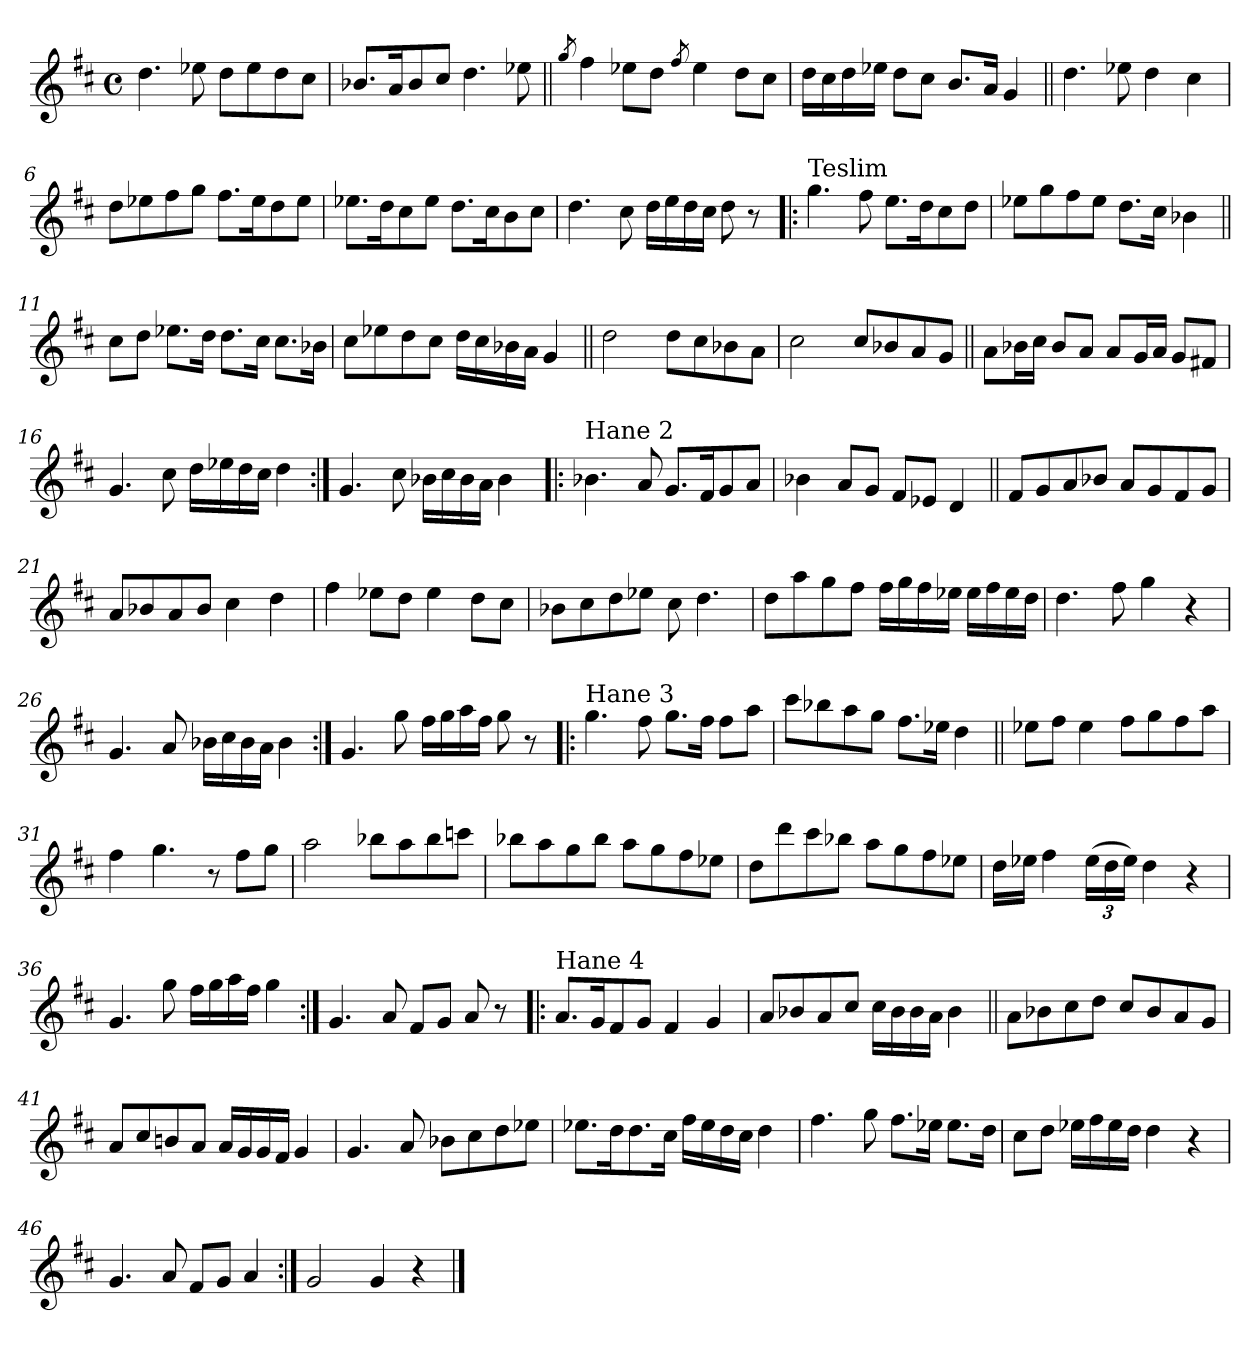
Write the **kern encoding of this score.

**kern
*part1
*staff1
*clefG2
*k[f#c#]
*D:
*M4/4
*met(c)
=1
4.dd\
8ee-X\
8dd\L
8ee-\
8dd\
8cc#\J
=2
8.b-X/L
16a/K
8b-/
8cc#/J
4.dd\
8ee-X\
=3||
8qgg/
4ff#\
8ee-X\L
8dd\J
8qff#/
4ee-\
8dd\L
8cc#\J
!!LO:LB:g=z
=4
16dd\LL
16cc#\
16dd\
16ee-X\JJ
8dd\L
8cc#\J
8.b/L
16a/Jk
4g/
=5||
4.dd\
8ee-X\
4dd\
4cc#\
=6
8dd\L
8ee-X\
8ff#\
8gg\J
8.ff#\L
16ee-\K
8dd\
8ee-\J
=7
8.ee-X\L
16dd\K
8cc#\
8ee-\J
8.dd\L
16cc#\K
8b\
8cc#\J
!!LO:LB:g=z
=8
4.dd\
8cc#\
16dd\LL
16ee\
16dd\
16cc#\JJ
8dd\
8r
=9!|:
!LO:TX:a:t=Teslim
4.gg\
8ff#\
8.ee\L
16dd\K
8cc#\
8dd\J
=10
8ee-X\L
8gg\
8ff#\
8ee-\J
8.dd\L
16cc#\Jk
4b-X\
=11||
8cc#\L
8dd\J
8.ee-X\L
16dd\Jk
8.dd\L
16cc#\Jk
8.cc#\L
16b-X\Jk
!!LO:LB:g=z
=12
8cc#\L
8ee-X\
8dd\
8cc#\J
16dd\LL
16cc#\
16b-X\
16a\JJ
4g/
=13||
2dd\
8dd\L
8cc#\
8b-X\
8a\J
=14
2cc#\
8cc#/L
8b-X/
8a/
8g/J
=15||
8a\L
16b-X\L
16cc#\JJ
8b-/L
8a/J
8a/L
16g/L
16a/JJ
8g/L
8f#X/J
!!LO:LB:g=z
=16
4.g/
8cc#\
16dd\LL
16ee-X\
16dd\
16cc#\JJ
4dd\
=17:|!
4.g/
8cc#\
16b-X\LL
16cc#\
16b-\
16a\JJ
4b-\
=18!|:
!LO:TX:a:t=Hane 2
4.b-X\
8a/
8.g/L
16f#/K
8g/
8a/J
=19
4b-X\
8a/L
8g/J
8f#/L
8e-X/J
4d/
!!LO:LB:g=z
=20||
8f#/L
8g/
8a/
8b-X/J
8a/L
8g/
8f#/
8g/J
=21
8a/L
8b-X/
8a/
8b-/J
4cc#\
4dd\
=22
4ff#\
8ee-X\L
8dd\J
4ee-\
8dd\L
8cc#\J
=23
8b-X\L
8cc#\
8dd\
8ee-X\J
8cc#\
4.dd\
!!LO:LB:g=z
=24
8dd\L
8aa\
8gg\
8ff#\J
16ff#\LL
16gg\
16ff#\
16ee-X\JJ
16ee-\LL
16ff#\
16ee-\
16dd\JJ
=25
4.dd\
8ff#\
4gg\
4r
=26
4.g/
8a/
16b-X\LL
16cc#\
16b-\
16a\JJ
4b-\
=27:|!
4.g/
8gg\
16ff#\LL
16gg\
16aa\
16ff#\JJ
8gg\
8r
!!LO:LB:g=z
=28!|:
!LO:TX:a:t=Hane 3
4.gg\
8ff#\
8.gg\L
16ff#\Jk
8ff#\L
8aa\J
=29
8ccc#\L
8bb-X\
8aa\
8gg\J
8.ff#\L
16ee-X\Jk
4dd\
=30||
8ee-X\L
8ff#\J
4ee-\
8ff#\L
8gg\
8ff#\
8aa\J
=31
4ff#\
4.gg\
8r
8ff#\L
8gg\J
!!LO:LB:g=z
=32
2aa\
8bb-X\L
8aa\
8bb-\
8cccn\J
=33
8bb-X\L
8aa\
8gg\
8bb-\J
8aa\L
8gg\
8ff#\
8ee-X\J
=34
8dd\L
8ddd\
8ccc#\
8bb-X\J
8aa\L
8gg\
8ff#\
8ee-X\J
=35
16dd\LL
16ee-X\JJ
4ff#\
*Xbrackettup
(>24ee-\LL
24dd\
24ee-\JJ)
4dd\
4r
!!LO:PB:g=z
=36
4.g/
8gg\
16ff#\LL
16gg\
16aa\
16ff#\JJ
4gg\
=37:|!
4.g/
8a/
8f#/L
8g/J
8a/
8r
=38!|:
!LO:TX:a:t=Hane 4
8.a/L
16g/K
8f#/
8g/J
4f#/
4g/
=39
8a/L
8b-X/
8a/
8cc#/J
16cc#\LL
16b-\
16b-\
16a\JJ
4b-\
!!LO:LB:g=z
=40||
8a\L
8b-X\
8cc#\
8dd\J
8cc#/L
8b-/
8a/
8g/J
=41
8a/L
8cc#/
8bn/
8a/J
16a/LL
16g/
16g/
16f#/JJ
4g/
=42
4.g/
8a/
8b-X\L
8cc#\
8dd\
8ee-X\J
!!LO:LB:g=z
=43
8.ee-X\L
16dd\K
8.dd\
16cc#\Jk
16ff#\LL
16ee-\
16dd\
16cc#\JJ
4dd\
=44
4.ff#\
8gg\
8.ff#\L
16ee-X\Jk
8.ee-\L
16dd\Jk
=45
8cc#\L
8dd\J
16ee-X\LL
16ff#\
16ee-\
16dd\JJ
4dd\
4r
=46
4.g/
8a/
8f#/L
8g/J
4a/
=47:|!
2g/
4g/
4r
==
*-
